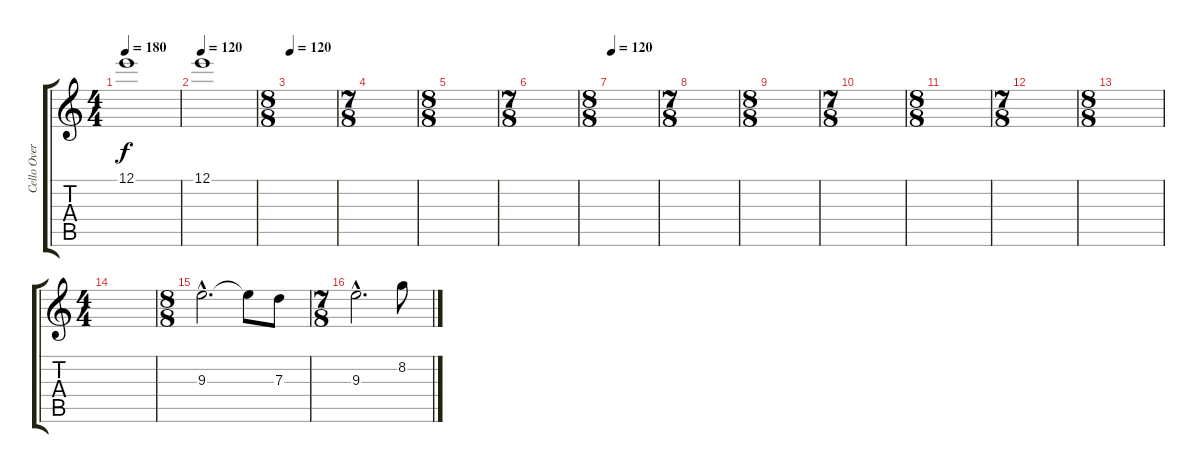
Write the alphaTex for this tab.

\track ("Cello Overall" "Cello Over") {instrument distortionguitar}
\staff {score tabs}
\tuning (E4 B3 G3 D3 A2 D2) {hide}
\ts (4 4)
\tempo 180
\clef g2
\ks c
12.1.1{dy f} |
\tempo 120
12.1.1 |
\ts (8 8)
\tempo 120
|
\ts (7 8)
|
\ts (8 8)
|
\ts (7 8)
|
\ts (8 8)
\tempo 120
|
\ts (7 8)
|
\ts (8 8)
|
\ts (7 8)
|
\ts (8 8)
|
\ts (7 8)
|
\ts (8 8)
|
\ts (4 4)
|
\ts (8 8)
9.3{hac}.2{d instrument contrabass} 9.3{t}.8 7.3.8 |
\ts (7 8)
9.3{hac}.2{d} 8.2.8
